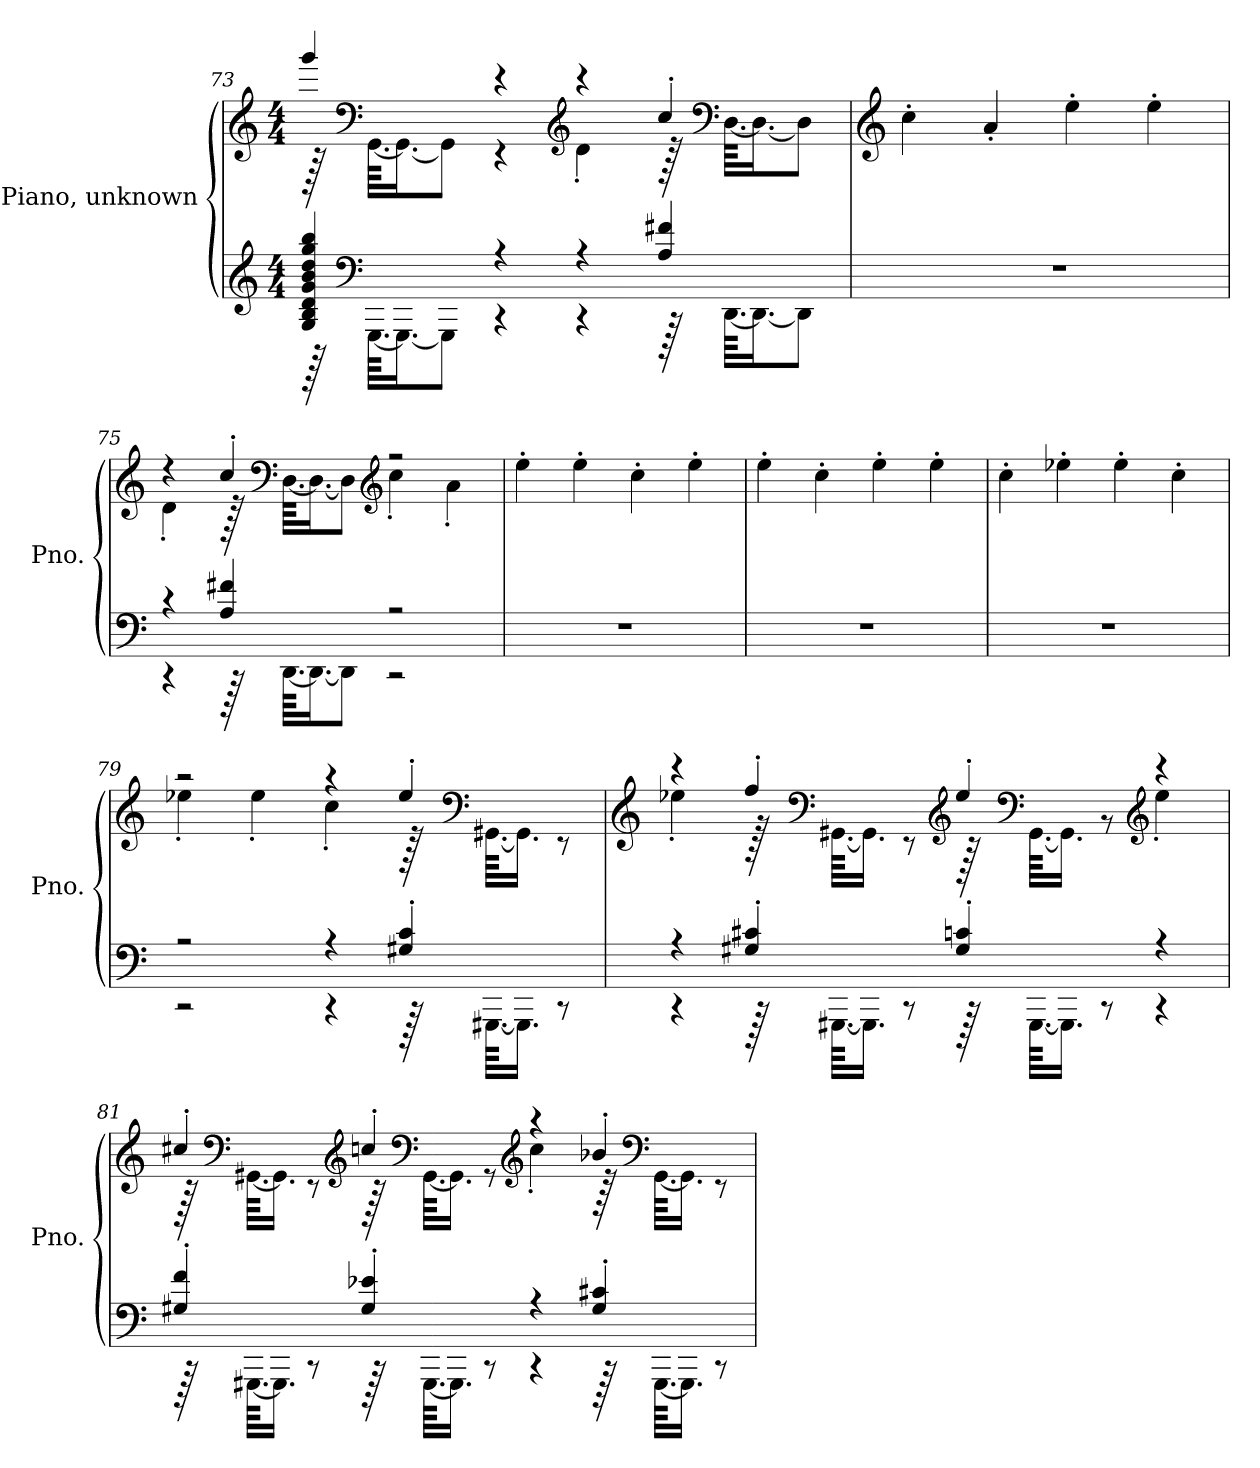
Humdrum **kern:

**kern	**kern
*part1	*part1
*staff2	*staff1
*I"Piano, unknown	*
*I'Pno.	*
!!LO:LB:g=z
*clefG2	*clefG2
*k[]	*k[]
*M4/4	*M4/4
=73	=73
*^	*^
4G/ 4B/ 4d/ 4g/ 4b/ 4dd/ 4gg/ 4bb/	128r	4ggg/	128r
*clefF4	*	*clefF4	*
.	[64.GGG\KKLL	.	[64.GG\KKLL
.	16.GGG\J_	.	16.GG\J_
.	8GGG\J]	.	8GG\J]
4r	4r	4r	4r
*	*	*clefG2	*
4r	4r	4r	4d'\
4A/ 4f#X/	128r	4cc'/	128r
*	*	*clefF4	*
.	[64.DD\KKLL	.	[64.D\KKLL
.	16.DD\J_	.	16.D\J_
.	8DD\J]	.	8D\J]
*v	*v	*	*
*	*v	*v
=74	=74
*	*clefG2
1r	4cc'\
.	4a'/
.	4ee'\
.	4ee'\
=75	=75
*^	*^
4r	4r	4r	4d'\
4A/ 4f#X/	128r	4cc'/	128r
*	*	*clefF4	*
.	[64.DD\KKLL	.	[64.D\KKLL
.	16.DD\J_	.	16.D\J_
.	8DD\J]	.	8D\J]
*	*	*clefG2	*
2r	2r	2r	4cc'\
.	.	.	4a'\
*v	*v	*	*
*	*v	*v
!!LO:LB:g=z
=76	=76
1r	4ee'\
.	4ee'\
.	4cc'\
.	4ee'\
=77	=77
1r	4ee'\
.	4cc'\
.	4ee'\
.	4ee'\
=78	=78
1r	4cc'\
.	4ee-X'\
.	4ee-'\
.	4cc'\
=79	=79
*^	*^
2r	2r	2r	4ee-X'\
.	.	.	4ee-'\
4r	4r	4r	4cc'\
4G#X/' 4c/'	128r	4ee-'/	128r
*	*	*clefF4	*
.	[64.GGG#X\KKLL	.	[64.GG#X\KKLL
.	16.GGG#\JJ]	.	16.GG#\JJ]
.	8r	.	8r
!!LO:LB:g=z	!!
=80	=80	=80	=80
*	*	*clefG2	*
4r	4r	4r	4ee-X'\
4G#X/' 4c#X/'	128r	4ff'/	128r
*	*	*clefF4	*
.	[64.GGG#X\KKLL	.	[64.GG#X\KKLL
.	16.GGG#\JJ]	.	16.GG#\JJ]
.	8r	.	8r
*	*	*clefG2	*
4G#/' 4cn/'	128r	4ee-'/	128r
*	*	*clefF4	*
.	[64.GGG#\KKLL	.	[64.GG#\KKLL
.	16.GGG#\JJ]	.	16.GG#\JJ]
.	8r	.	8r
*	*	*clefG2	*
4r	4r	4r	4ee-'\
!!LO:LB:g=z	!!
=81	=81	=81	=81
4G#X/' 4f/'	128r	4cc#X'/	128r
*	*	*clefF4	*
.	[64.GGG#X\KKLL	.	[64.GG#X\KKLL
.	16.GGG#\JJ]	.	16.GG#\JJ]
.	8r	.	8r
*	*	*clefG2	*
4G#/' 4e-X/'	128r	4ccn'/	128r
*	*	*clefF4	*
.	[64.GGG#\KKLL	.	[64.GG#\KKLL
.	16.GGG#\JJ]	.	16.GG#\JJ]
.	8r	.	8r
*	*	*clefG2	*
4r	4r	4r	4cc'\
4G#/' 4c#X/'	128r	4b-X'/	128r
*	*	*clefF4	*
.	[64.GGG#\KKLL	.	[64.GG#\KKLL
.	16.GGG#\JJ]	.	16.GG#\JJ]
.	8r	.	8r
*v	*v	*	*
*	*v	*v
=	=
*-	*-
